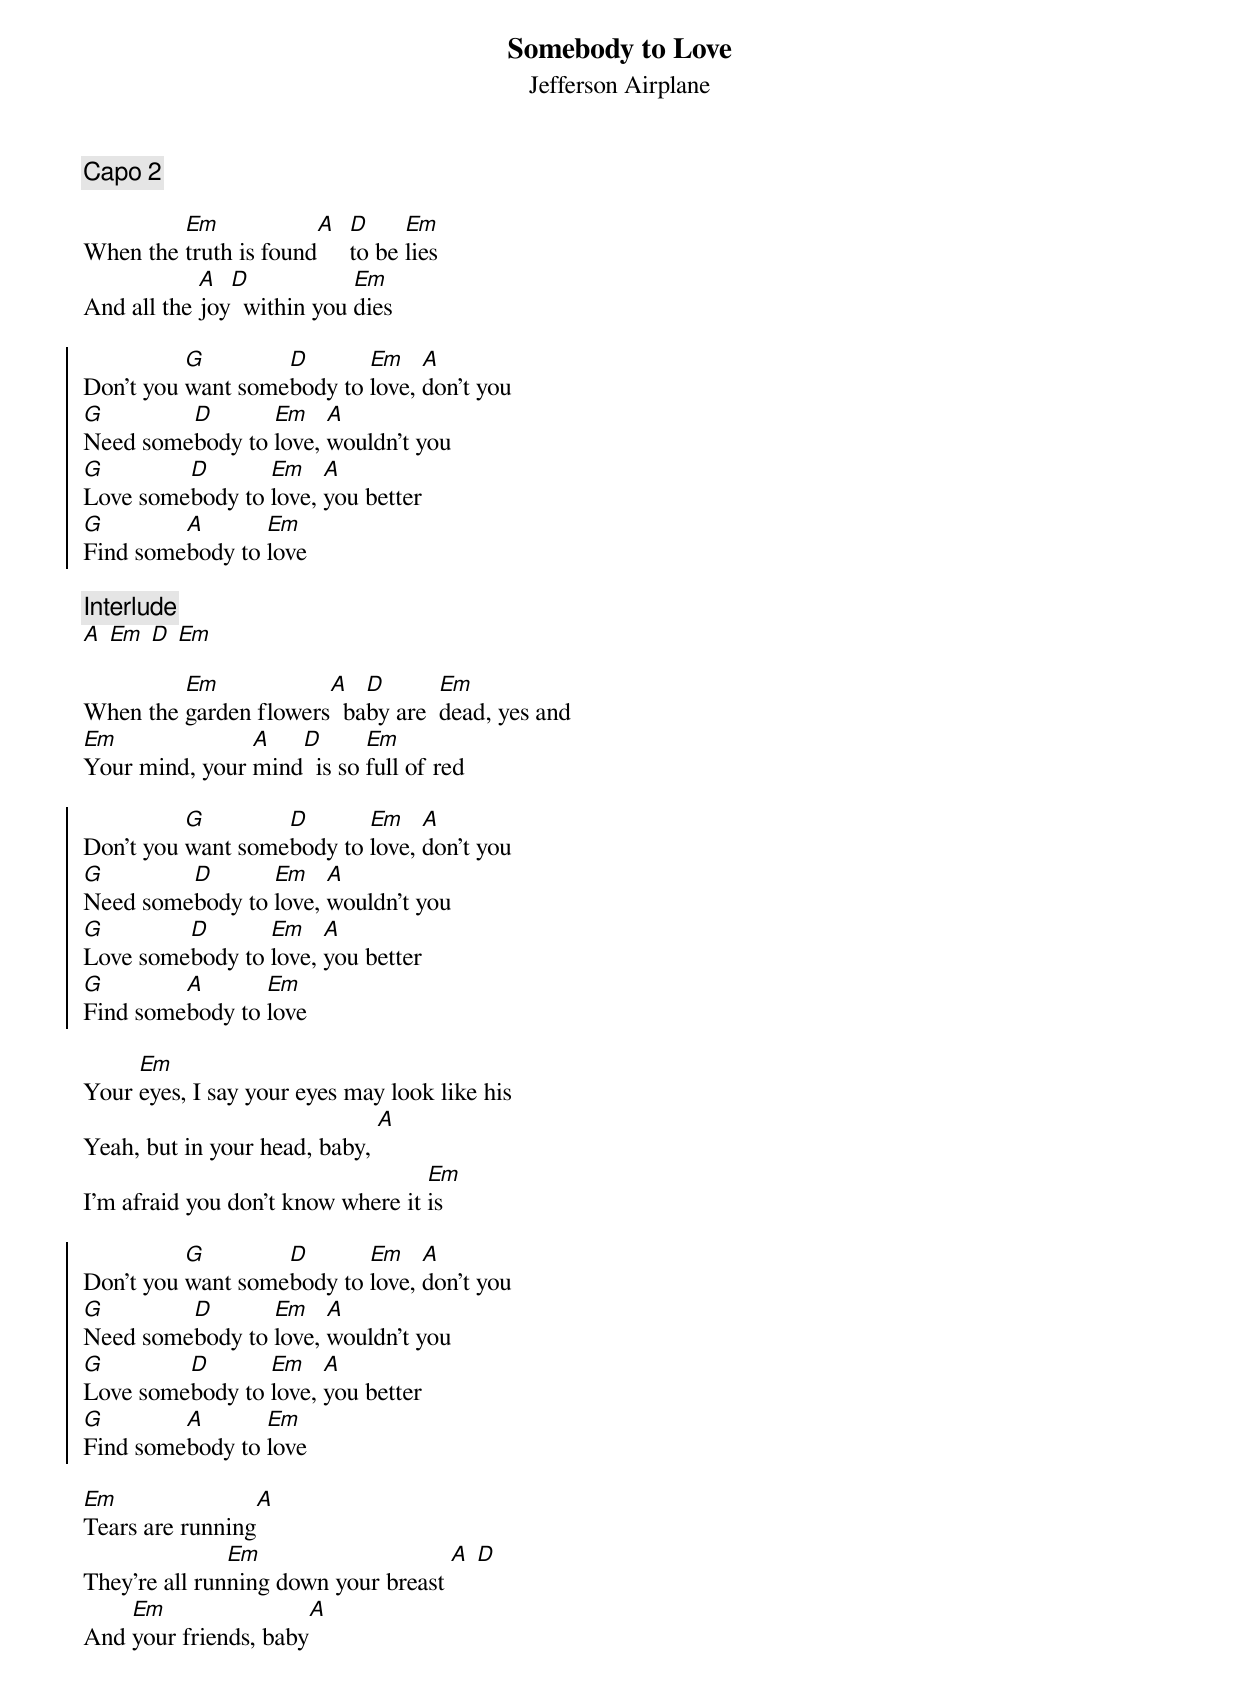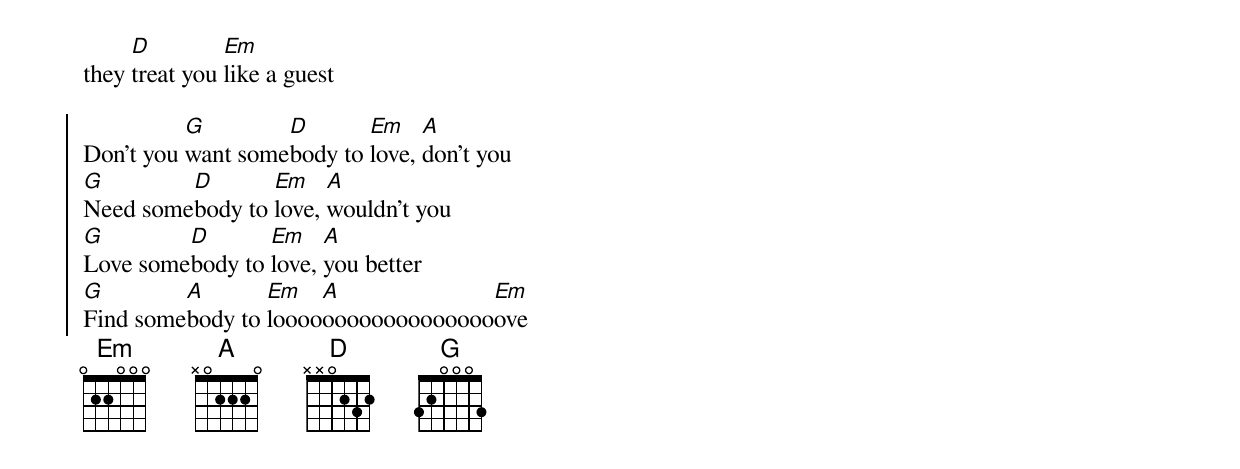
{title: Somebody to Love}
{subtitle: Jefferson Airplane}

{c:Capo 2}

When the [Em]truth is found[A]  [D]to be [Em]lies
And all the [A]joy[D]  within you [Em]dies

{soc}
Don't you [G]want some[D]body to [Em]love, [A]don't you
[G]Need some[D]body to [Em]love, [A]wouldn't you
[G]Love some[D]body to [Em]love, [A]you better
[G]Find some[A]body to [Em]love
{eoc}

{c:Interlude}
[A] [Em] [D] [Em]

When the [Em]garden flowers[A]  ba[D]by are  [Em]dead, yes and
[Em]Your mind, your [A]mind[D]  is so [Em]full of red

{soc}
Don't you [G]want some[D]body to [Em]love, [A]don't you
[G]Need some[D]body to [Em]love, [A]wouldn't you
[G]Love some[D]body to [Em]love, [A]you better
[G]Find some[A]body to [Em]love
{eoc}

Your [Em]eyes, I say your eyes may look like his
Yeah, but in your head, baby, [A]
I'm afraid you don't know where it [Em]is

{soc}
Don't you [G]want some[D]body to [Em]love, [A]don't you
[G]Need some[D]body to [Em]love, [A]wouldn't you
[G]Love some[D]body to [Em]love, [A]you better
[G]Find some[A]body to [Em]love
{eoc}

[Em]Tears are running[A]
They're all run[Em]ning down your breast [A] [D]
And [Em]your friends, baby[A]
they [D]treat you [Em]like a guest

{soc}
Don't you [G]want some[D]body to [Em]love, [A]don't you
[G]Need some[D]body to [Em]love, [A]wouldn't you
[G]Love some[D]body to [Em]love, [A]you better
[G]Find some[A]body to [Em]loooo[A]oooooooooooooo[Em]ove
{eoc}
